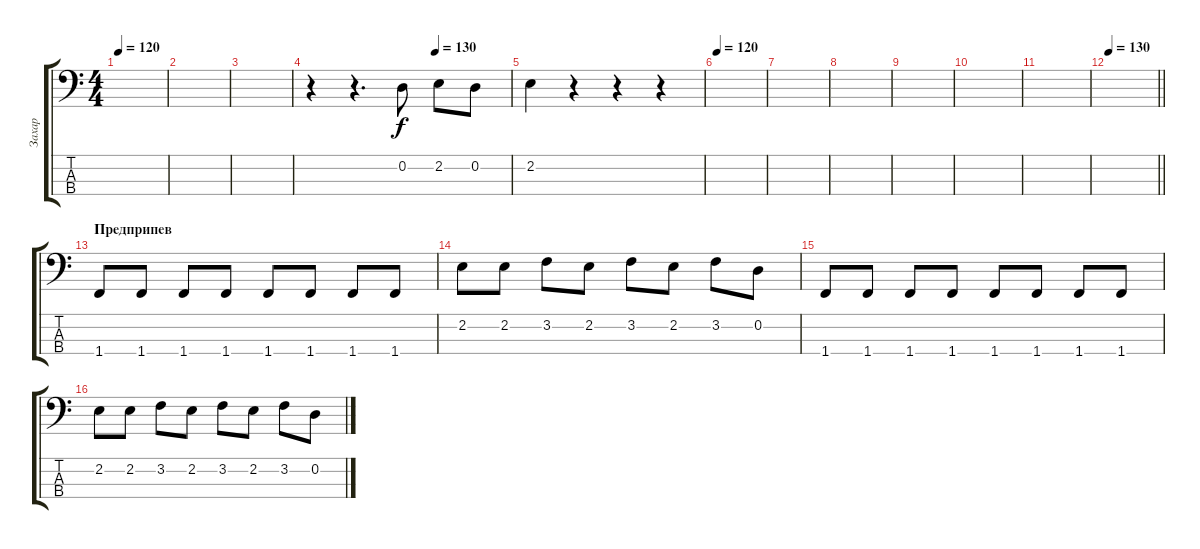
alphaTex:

\track ("Захар" "Захар") {instrument electricbassfinger}
\staff {score tabs}
\tuning (G2 D2 A1 E1) {hide}
\ts (4 4)
\tempo 120
\clef f4
\ks c
|
|
|
\tempo (130 0.625)
r.4 r.4{d} 0.2.8 2.2.8 0.2.8 |
2.2.4 r.4 r.4 r.4 |
\tempo 120
|
|
|
|
|
|
\tempo 130
\barLineRight lightlight
|
\section ("" "Предприпев")
1.4.8 1.4.8 1.4.8 1.4.8 1.4.8 1.4.8 1.4.8 1.4.8 |
2.2.8 2.2.8 3.2.8 2.2.8 3.2.8 2.2.8 3.2.8 0.2.8 |
1.4.8 1.4.8 1.4.8 1.4.8 1.4.8 1.4.8 1.4.8 1.4.8 |
2.2.8 2.2.8 3.2.8 2.2.8 3.2.8 2.2.8 3.2.8 0.2.8
